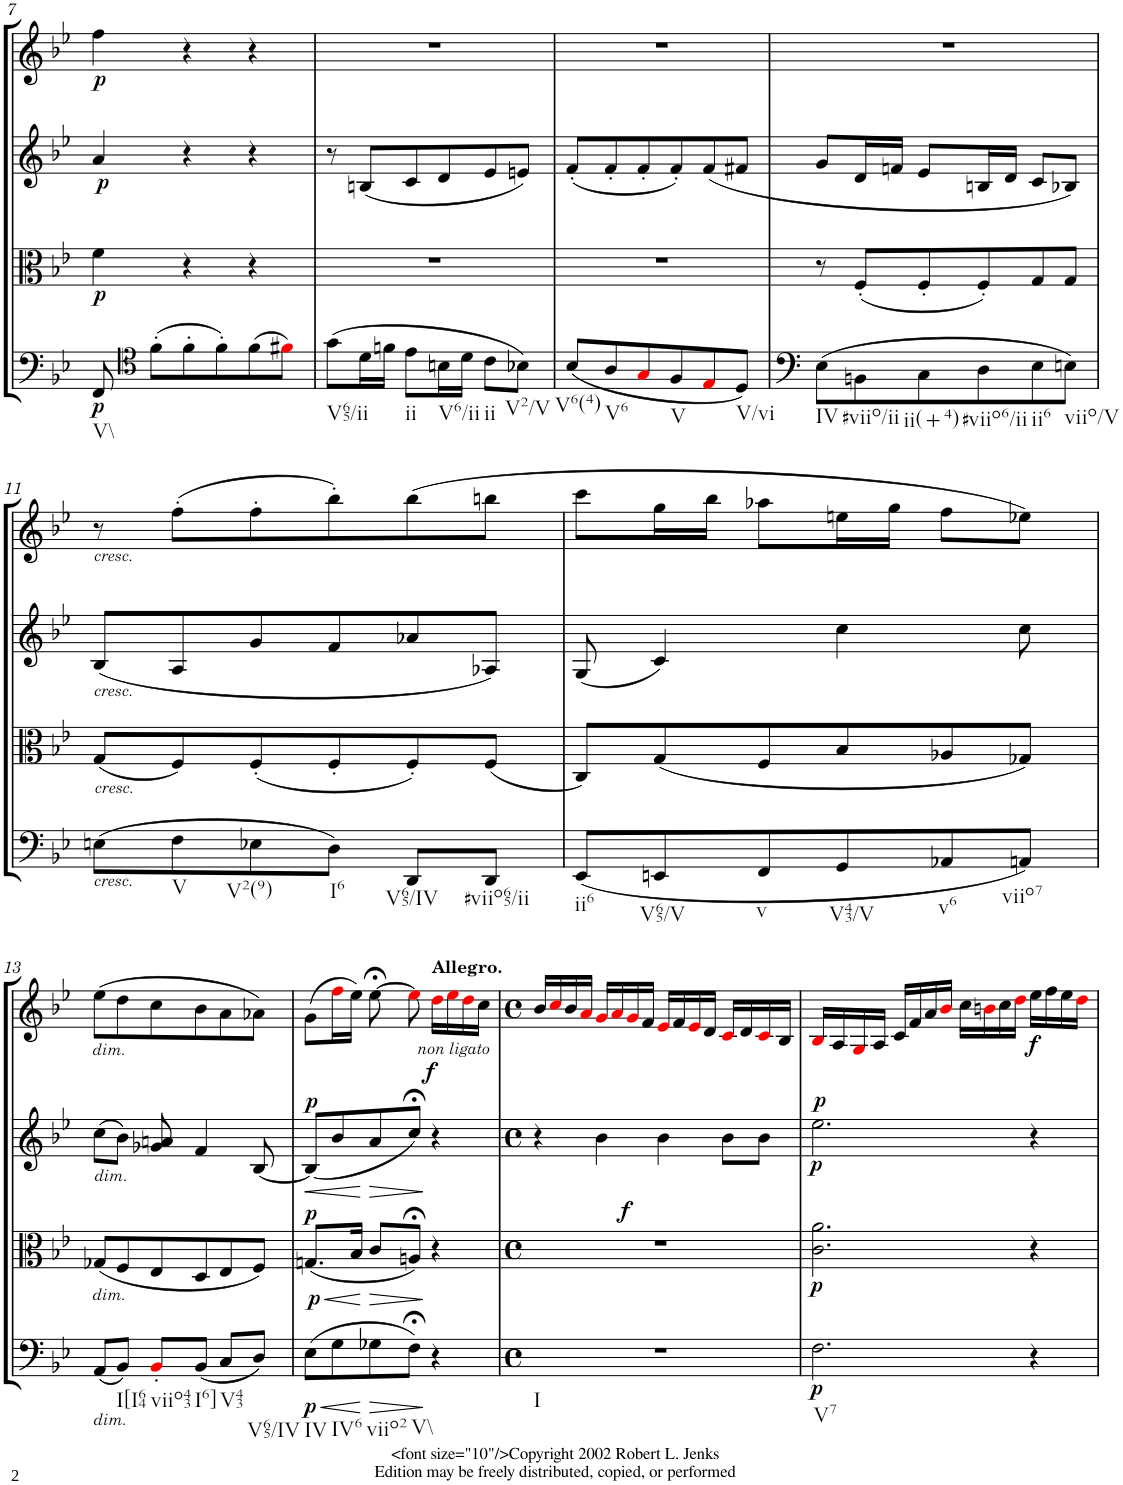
**kern	**dynam	**kern	**dynam	**kern	**dynam	**kern	**dynam
*part4	*part4	*part3	*part3	*part2	*part2	*part1	*part1
*staff4	*staff4	*staff3	*staff3	*staff2	*staff2	*staff1	*staff1
*I"Violoncello.	*	*I"Viola.	*	*I"Violino II.	*	*I"Violino I.	*
*I'Vc	*	*I'Vla	*	*I'Vln	*	*I'Vln	*
!!LO:PB:g=z
*clefF4	*	*clefC3	*	*clefG2	*	*clefG2	*
*k[b-e-]	*	*k[b-e-]	*	*k[b-e-]	*	*k[b-e-]	*
*B-:	*	*B-:	*	*B-:	*	*B-:	*
*M3/4	*	*M3/4	*	*M3/4	*	*M3/4	*
=7	=7	=7	=7	=7	=7	=7	=7
!LO:TX:b:t=V\\	!	!	!	!	!	!	!
!	!LO:DY:b	!	!LO:DY:b	!	!LO:DY:b	!	!LO:DY:b
8FF/	p	4f\	p	4a/	p	4ff\	p
*clefC4	*	*	*	*	*	*	*
(8f'\L	.	.	.	.	.	.	.
8f'\	.	4r	.	4r	.	4r	.
8f'\)	.	.	.	.	.	.	.
(8f\	.	4r	.	4r	.	4r	.
8f#Xi\J)	.	.	.	.	.	.	.
=8	=8	=8	=8	=8	=8	=8	=8
!LO:TX:b:t=V65/ii	!	!	!	!	!	!	!
(8g\L	.	2.r	.	8r	.	2.r	.
16d\L	.	.	.	(8Bn/L	.	.	.
16fn\JJ	.	.	.	.	.	.	.
!LO:TX:b:t=ii	!	!	!	!	!	!	!
8e-\L	.	.	.	8c/	.	.	.
!LO:TX:b:t=V6/ii	!	!	!	!	!	!	!
16Bn\L	.	.	.	8d/	.	.	.
16d\JJ	.	.	.	.	.	.	.
!LO:TX:b:t=ii	!	!	!	!	!	!	!
8c\L	.	.	.	8e-/	.	.	.
!LO:TX:b:t=V2/V	!	!	!	!	!	!	!
8B-X\J)	.	.	.	8en/J)	.	.	.
=9	=9	=9	=9	=9	=9	=9	=9
!LO:TX:b:t=V6(4)	!	!	!	!	!	!	!
(8B-/L	.	2.r	.	(8f'/L	.	2.r	.
!LO:TX:b:t=V6	!	!	!	!	!	!	!
8A/	.	.	.	8f'/	.	.	.
8Gi/	.	.	.	8f'/	.	.	.
!LO:TX:b:t=V	!	!	!	!	!	!	!
8F/	.	.	.	8f'/)	.	.	.
8E-i/	.	.	.	(8f/	.	.	.
!LO:TX:b:t=V/vi	!	!	!	!	!	!	!
8D/J)	.	.	.	8f#X/J	.	.	.
=10	=10	=10	=10	=10	=10	=10	=10
!LO:TX:b:t=IV	!	!	!	!	!	!	!
(8E-\L	.	8r	.	8g/L	.	2.r	.
!LO:TX:b:t=#viio/ii	!	!	!	!	!	!	!
8BBn\	.	(8F'/L	.	16d/L	.	.	.
.	.	.	.	16fn/JJ	.	.	.
!LO:TX:b:t=ii(+4)	!	!	!	!	!	!	!
8C\	.	8F'/	.	8e-/L	.	.	.
!LO:TX:b:t=#viio6/ii	!	!	!	!	!	!	!
8D\	.	8F'/)	.	16Bn/L	.	.	.
.	.	.	.	16d/JJ	.	.	.
!LO:TX:b:t=ii6	!	!	!	!	!	!	!
8E-\	.	8G/	.	8c/L	.	.	.
!LO:TX:b:t=viio/V	!	!	!	!	!	!	!
8En\J)	.	8G/J	.	8B-X/J)	.	.	.
!!LO:LB:g=z
=11	=11	=11	=11	=11	=11	=11	=11
!	!	!	!	!	!	!LO:TX:b:i:t=cresc.	!
!	!	!	!	!LO:TX:b:i:t=cresc.	!	!	!
!	!	!LO:TX:b:i:t=cresc.	!	!	!	!	!
!LO:TX:b:i:t=cresc.	!	!	!	!	!	!	!
(8En\L	.	(8G/L	.	(8B-/L	.	8r	.
!LO:TX:b:t=V	!	!	!	!	!	!	!
8F\	.	8F/)	.	8A/	.	(8ff'\L	.
!LO:TX:b:t=V2(9)	!	!	!	!	!	!	!
8E-X\	.	(8F'/	.	8g/	.	8ff'\	.
!LO:TX:b:t=I6	!	!	!	!	!	!	!
8D\J)	.	8F'/	.	8f/	.	8bb-'\)	.
!LO:TX:b:t=V65/IV	!	!	!	!	!	!	!
8DD/L	.	8F'/)	.	8a-X/	.	(8bb-\	.
!LO:TX:b:t=#viio65/ii	!	!	!	!	!	!	!
8DD/J	.	(8F/J	.	8A-X/J)	.	8bbn\J	.
=12	=12	=12	=12	=12	=12	=12	=12
!LO:TX:b:t=ii6	!	!	!	!	!	!	!
(8EE-/L	.	8C/L)	.	(8G/	.	8ccc\L	.
!LO:TX:b:t=V65/V	!	!	!	!	!	!	!
8EEn/	.	(8G/	.	4c/)	.	16gg\L	.
.	.	.	.	.	.	16bb-\JJ	.
!LO:TX:b:t=v	!	!	!	!	!	!	!
8FF/	.	8F/	.	.	.	8aa-X\L	.
!LO:TX:b:t=V43/V	!	!	!	!	!	!	!
8GG/	.	8B-/	.	4cc\	.	16een\L	.
.	.	.	.	.	.	16gg\JJ	.
!LO:TX:b:t=v6	!	!	!	!	!	!	!
8AA-X/	.	8A-X/	.	.	.	8ff\L	.
!LO:TX:b:t=viio7	!	!	!	!	!	!	!
8AAn/J)	.	8G-X/J)	.	8cc\	.	8ee-X\J)	.
!!LO:LB:g=z
=13	=13	=13	=13	=13	=13	=13	=13
!	!	!	!	!	!	!LO:TX:b:i:t=dim.	!
!	!	!	!	!LO:TX:b:i:t=dim.	!	!	!
!	!	!LO:TX:b:i:t=dim.	!	!	!	!	!
!LO:TX:b:i:t=dim.	!	!	!	!	!	!	!
(8AA/L	.	(8G-X/L	.	(8cc\L	.	(8ee-\L	.
!LO:TX:b:t=I[I64	!	!	!	!	!	!	!
8BB-/J)	.	8F/	.	8b-\J)	.	8dd\	.
!LO:TX:b:t=viio43	!	!	!	!	!	!	!
8BB-'i/L	.	8E-/	.	8g-X/ 8an/	.	8cc\	.
!LO:TX:b:t=I6]	!	!	!	!	!	!	!
(8BB-/J	.	8D/	.	4f/	.	8b-\	.
!LO:TX:b:t=V43	!	!	!	!	!	!	!
8C/L	.	8E-/	.	.	.	8a\	.
!LO:TX:b:t=V65/IV	!	!	!	!	!	!	!
8D/J)	.	8F/J)	.	[8B-/	.	8a-X\J)	.
=14	=14	=14	=14	=14	=14	=14	=14
!LO:TX:b:t=IV	!	!	!	!	!	!	!
!	!LO:HP:b	!	!LO:HP:b	!	!LO:HP:b	!	!
!	!LO:DY:n=1:b	!	!LO:DY:n=1:b	!	!	!	!
!	!	!	!LO:DY:n=2:a	!	!LO:DY:n=1:a	!	!
(8E-\L	< p	(8.Gn/L	< p p	(8B-/L]	< p	(8g\L	.
!LO:TX:b:t=IV6	!	!	!	!	!	!	!
8G\	.	.	.	8b-/	.	16ffi\L	.
.	.	16B-/Jk	.	.	.	16ee-\JJ)	.
!LO:TX:b:t=viio2	!	!	!	!	!	!	!
!	!LO:HP:n=1:b	!	!LO:HP:n=1:b	!	!LO:HP:n=1:b	!	!
8G-X\	[ >	8c/L	[ >	8a/	[ >	[8ee-;<\	.
!LO:TX:b:t=V\\	!	!	!	!	!	!	!
8F;<\J)	.	8An;</J)	.	8cc;</J)	.	8ee-i\]	.
!	!	!	!	!	!	!LO:TX:a:B:t=Allegro.	!
!	!	!	!	!	!LO:DY:n=2:a	!	!
4r	]	4r	]	4r	] f	16ddi\LL	.
.	.	.	.	.	.	16ee-i\	.
!	!	!	!	!	!	!LO:TX:b:i:t=non ligato	!
.	.	.	.	.	.	16ddi\	.
.	.	.	.	.	.	16cc\JJ	.
=15	=15	=15	=15	=15	=15	=15	=15
*M4/4	*	*M4/4	*	*M4/4	*	*M4/4	*
*met(c)	*	*met(c)	*	*met(c)	*	*met(c)	*
!LO:TX:b:t=I	!	!	!	!	!	!	!
!	!	!	!LO:DY:a	!	!	!	!
1r	.	1r	f	4r	.	16b-/LL	.
.	.	.	.	.	.	16cci/	.
.	.	.	.	.	.	16b-/	.
.	.	.	.	.	.	16ai/JJ	.
.	.	.	.	4b-\	.	16gi/LL	.
.	.	.	.	.	.	16ai/	.
.	.	.	.	.	.	16gi/	.
.	.	.	.	.	.	16f/JJ	.
.	.	.	.	4b-\	.	16e-i/LL	.
.	.	.	.	.	.	16f/	.
.	.	.	.	.	.	16e-i/	.
.	.	.	.	.	.	16d/JJ	.
.	.	.	.	8b-\L	.	16ci/LL	.
.	.	.	.	.	.	16d/	.
.	.	.	.	8b-\J	.	16ci/	.
.	.	.	.	.	.	16B-/JJ	.
=16	=16	=16	=16	=16	=16	=16	=16
!LO:TX:b:t=V7	!	!	!	!	!	!	!
!	!LO:DY:b	!	!LO:DY:b	!	!LO:DY:a	!	!
!	!	!	!	!	!LO:DY:n=1:b	!	!
2.F\	p	2.c\ 2.a\	p	2.ee-\	p p	16B-i/LL	.
.	.	.	.	.	.	16A/	.
.	.	.	.	.	.	16Gi/	.
.	.	.	.	.	.	16A/JJ	.
.	.	.	.	.	.	16c/LL	.
.	.	.	.	.	.	16f/	.
.	.	.	.	.	.	16a/	.
.	.	.	.	.	.	16b-i/JJ	.
.	.	.	.	.	.	16cc\LL	.
.	.	.	.	.	.	16bni\	.
.	.	.	.	.	.	16cc\	.
.	.	.	.	.	.	16ddi\JJ	.
!	!	!	!	!	!	!	!LO:DY:b
4r	.	4r	.	4r	.	16ee-\LL	f
.	.	.	.	.	.	16ff\	.
.	.	.	.	.	.	16ee-\	.
.	.	.	.	.	.	16ddi\JJ	.
=	=	=	=	=	=	=	=
*-	*-	*-	*-	*-	*-	*-	*-
